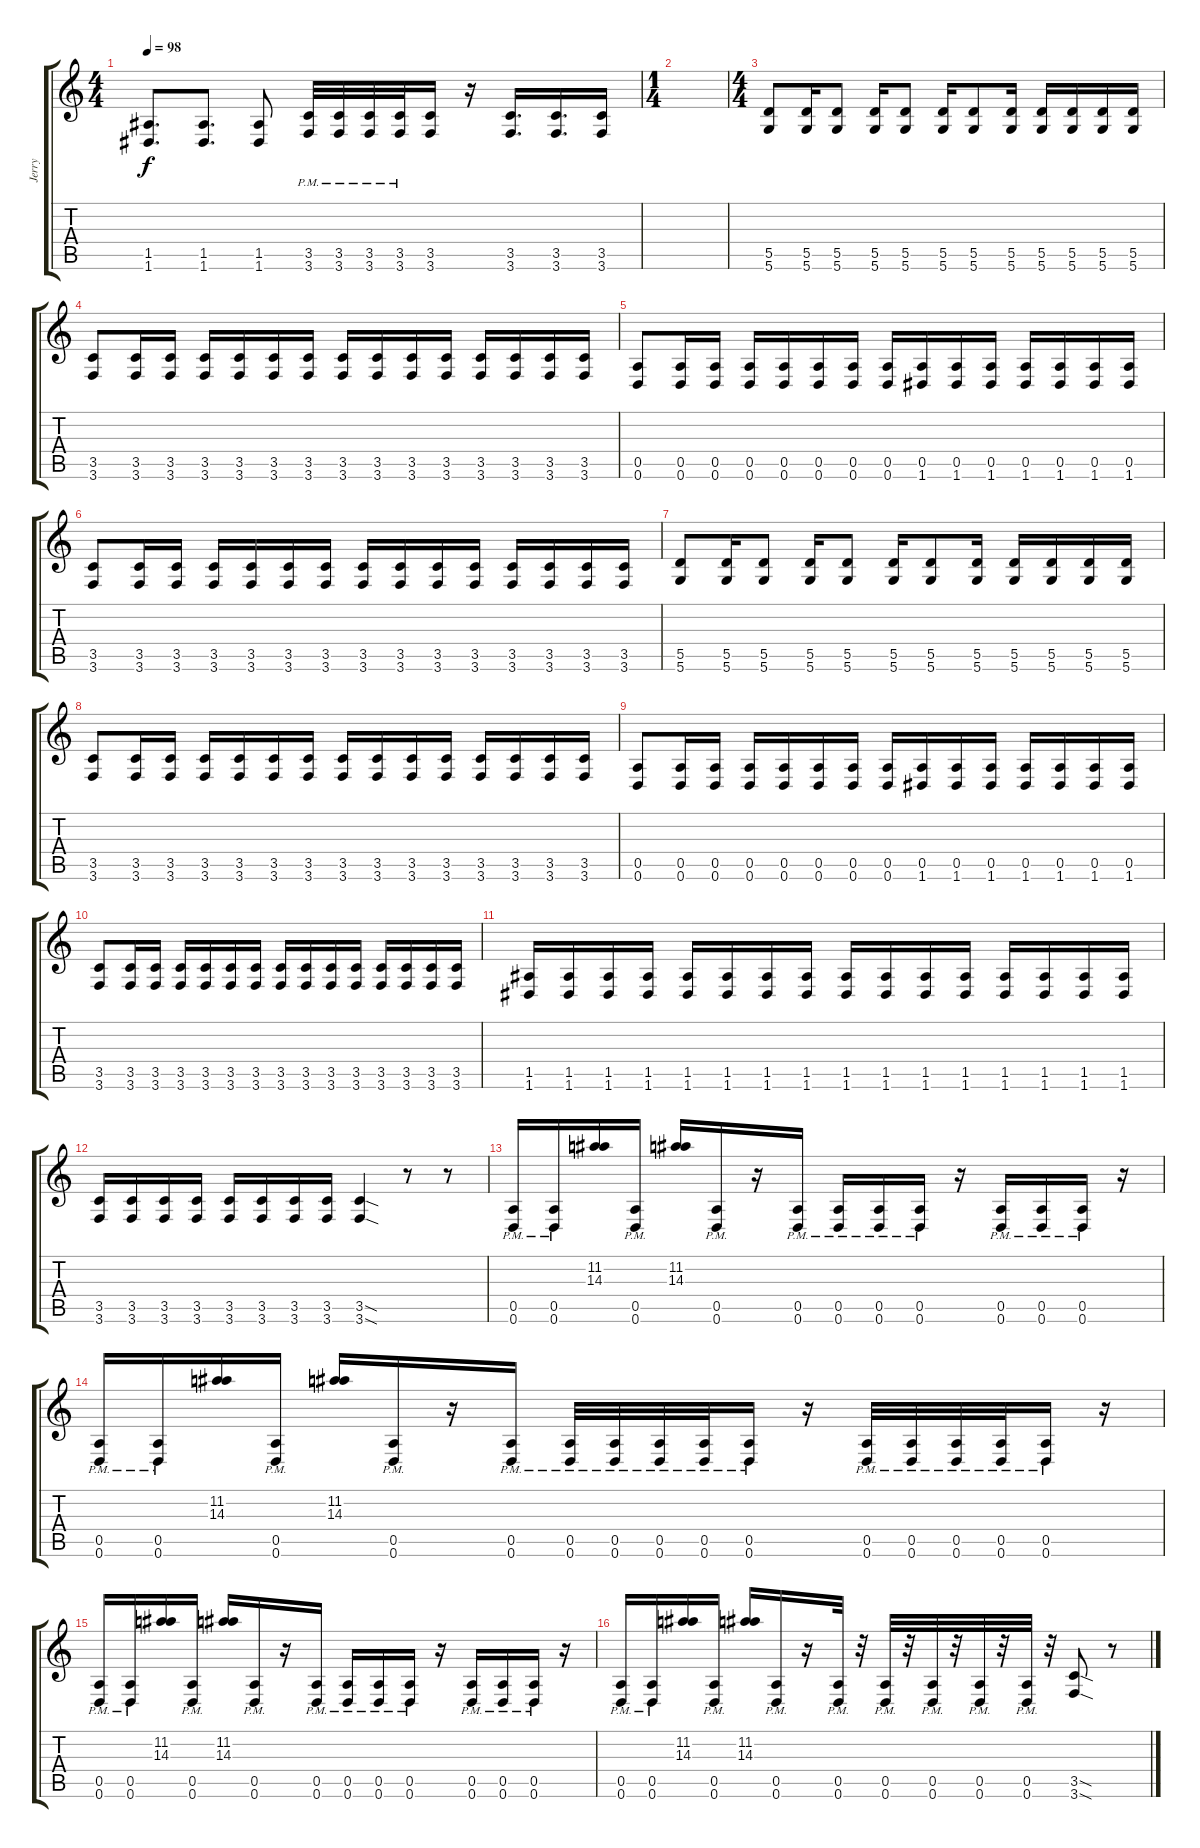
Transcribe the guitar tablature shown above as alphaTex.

\track ("Jerry" "Jerry") {instrument distortionguitar}
\staff {score tabs}
\tuning (E4 B3 G3 D3 A2 D2) {hide}
\ts (4 4)
\tempo 98
\clef g2
\ks c
(1.5 1.6).8{d dy f} (1.5 1.6).8{d} (1.5 1.6).8 (3.5{pm} 3.6{pm}).32 (3.5{pm} 3.6{pm}).32 (3.5{pm} 3.6{pm}).32 (3.5{pm} 3.6{pm}).32 (3.5 3.6).16 r.16 (3.5 3.6).16{d} (3.5 3.6).16{d} (3.5 3.6).16 |
\ts (1 4)
|
\ts (4 4)
(5.5 5.6).8 (5.5 5.6).16 (5.5 5.6).8 (5.5 5.6).16 (5.5 5.6).8 (5.5 5.6).16 (5.5 5.6).8 (5.5 5.6).16 (5.5 5.6).16 (5.5 5.6).16 (5.5 5.6).16 (5.5 5.6).16 |
(3.5 3.6).8 (3.5 3.6).16 (3.5 3.6).16 (3.5 3.6).16 (3.5 3.6).16 (3.5 3.6).16 (3.5 3.6).16 (3.5 3.6).16 (3.5 3.6).16 (3.5 3.6).16 (3.5 3.6).16 (3.5 3.6).16 (3.5 3.6).16 (3.5 3.6).16 (3.5 3.6).16 |
(0.5 0.6).8 (0.5 0.6).16 (0.5 0.6).16 (0.5 0.6).16 (0.5 0.6).16 (0.5 0.6).16 (0.5 0.6).16 (0.5 0.6).16 (0.5 1.6).16 (0.5 1.6).16 (0.5 1.6).16 (0.5 1.6).16 (0.5 1.6).16 (0.5 1.6).16 (0.5 1.6).16 |
(3.5 3.6).8 (3.5 3.6).16 (3.5 3.6).16 (3.5 3.6).16 (3.5 3.6).16 (3.5 3.6).16 (3.5 3.6).16 (3.5 3.6).16 (3.5 3.6).16 (3.5 3.6).16 (3.5 3.6).16 (3.5 3.6).16 (3.5 3.6).16 (3.5 3.6).16 (3.5 3.6).16 |
(5.5 5.6).8 (5.5 5.6).16 (5.5 5.6).8 (5.5 5.6).16 (5.5 5.6).8 (5.5 5.6).16 (5.5 5.6).8 (5.5 5.6).16 (5.5 5.6).16 (5.5 5.6).16 (5.5 5.6).16 (5.5 5.6).16 |
(3.5 3.6).8 (3.5 3.6).16 (3.5 3.6).16 (3.5 3.6).16 (3.5 3.6).16 (3.5 3.6).16 (3.5 3.6).16 (3.5 3.6).16 (3.5 3.6).16 (3.5 3.6).16 (3.5 3.6).16 (3.5 3.6).16 (3.5 3.6).16 (3.5 3.6).16 (3.5 3.6).16 |
(0.5 0.6).8 (0.5 0.6).16 (0.5 0.6).16 (0.5 0.6).16 (0.5 0.6).16 (0.5 0.6).16 (0.5 0.6).16 (0.5 0.6).16 (0.5 1.6).16 (0.5 1.6).16 (0.5 1.6).16 (0.5 1.6).16 (0.5 1.6).16 (0.5 1.6).16 (0.5 1.6).16 |
(3.5 3.6).8 (3.5 3.6).16 (3.5 3.6).16 (3.5 3.6).16 (3.5 3.6).16 (3.5 3.6).16 (3.5 3.6).16 (3.5 3.6).16 (3.5 3.6).16 (3.5 3.6).16 (3.5 3.6).16 (3.5 3.6).16 (3.5 3.6).16 (3.5 3.6).16 (3.5 3.6).16 |
(1.5 1.6).16 (1.5 1.6).16 (1.5 1.6).16 (1.5 1.6).16 (1.5 1.6).16 (1.5 1.6).16 (1.5 1.6).16 (1.5 1.6).16 (1.5 1.6).16 (1.5 1.6).16 (1.5 1.6).16 (1.5 1.6).16 (1.5 1.6).16 (1.5 1.6).16 (1.5 1.6).16 (1.5 1.6).16 |
(3.5 3.6).16 (3.5 3.6).16 (3.5 3.6).16 (3.5 3.6).16 (3.5 3.6).16 (3.5 3.6).16 (3.5 3.6).16 (3.5 3.6).16 (3.5{sod} 3.6{sod}).4 r.8 r.8 |
(0.5{pm} 0.6{pm}).16 (0.5{pm} 0.6{pm}).16 (11.2 14.3).16 (0.5{pm} 0.6{pm}).16 (11.2 14.3).16 (0.5{pm} 0.6{pm}).16 r.16 (0.5{pm} 0.6{pm}).16 (0.5{pm} 0.6{pm}).16 (0.5{pm} 0.6{pm}).16 (0.5{pm} 0.6{pm}).16 r.16 (0.5{pm} 0.6{pm}).16 (0.5{pm} 0.6{pm}).16 (0.5{pm} 0.6{pm}).16 r.16 |
(0.5{pm} 0.6{pm}).16 (0.5{pm} 0.6{pm}).16 (11.2 14.3).16 (0.5{pm} 0.6{pm}).16 (11.2 14.3).16 (0.5{pm} 0.6{pm}).16 r.16 (0.5{pm} 0.6{pm}).16 (0.5{pm} 0.6{pm}).32 (0.5{pm} 0.6{pm}).32 (0.5{pm} 0.6{pm}).32 (0.5{pm} 0.6{pm}).32 (0.5{pm} 0.6{pm}).16 r.16 (0.5{pm} 0.6{pm}).32 (0.5{pm} 0.6{pm}).32 (0.5{pm} 0.6{pm}).32 (0.5{pm} 0.6{pm}).32 (0.5{pm} 0.6{pm}).16 r.16 |
(0.5{pm} 0.6{pm}).16 (0.5{pm} 0.6{pm}).16 (11.2 14.3).16 (0.5{pm} 0.6{pm}).16 (11.2 14.3).16 (0.5{pm} 0.6{pm}).16 r.16 (0.5{pm} 0.6{pm}).16 (0.5{pm} 0.6{pm}).16 (0.5{pm} 0.6{pm}).16 (0.5{pm} 0.6{pm}).16 r.16 (0.5{pm} 0.6{pm}).16 (0.5{pm} 0.6{pm}).16 (0.5{pm} 0.6{pm}).16 r.16 |
(0.5{pm} 0.6{pm}).16 (0.5{pm} 0.6{pm}).16 (11.2 14.3).16 (0.5{pm} 0.6{pm}).16 (11.2 14.3).16 (0.5{pm} 0.6{pm}).16 r.16 (0.5{pm} 0.6{pm}).32 r.32 (0.5{pm} 0.6{pm}).32 r.32 (0.5{pm} 0.6{pm}).32 r.32 (0.5{pm} 0.6{pm}).32 r.32 (0.5{pm} 0.6{pm}).32 r.32 (3.5{sod} 3.6{sod}).8 r.8
